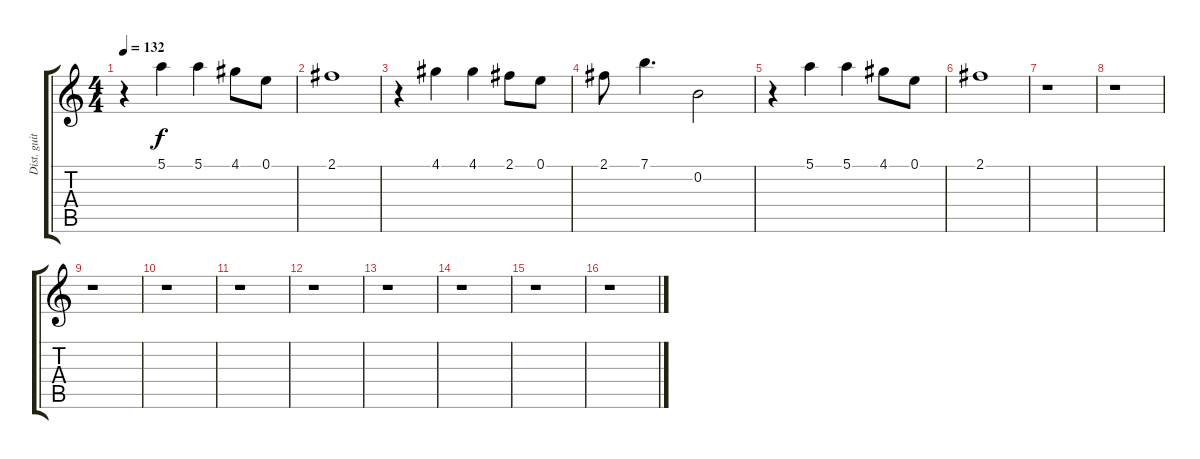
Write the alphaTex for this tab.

\track ("Dist. guitar" "Dist. guit") {instrument distortionguitar}
\staff {score tabs}
\tuning (E4 B3 G3 D3 A2 E2) {hide}
\ts (4 4)
\tempo 132
\clef g2
\ks c
r.4{dy f} 5.1.4 5.1.4 4.1.8 0.1.8 |
2.1.1 |
r.4 4.1.4 4.1.4 2.1.8 0.1.8 |
2.1.8 7.1.4{d} 0.2.2 |
r.4 5.1.4 5.1.4 4.1.8 0.1.8 |
2.1.1 |
r.1 |
r.1 |
r.1 |
r.1 |
r.1 |
r.1 |
r.1 |
r.1 |
r.1 |
r.1
